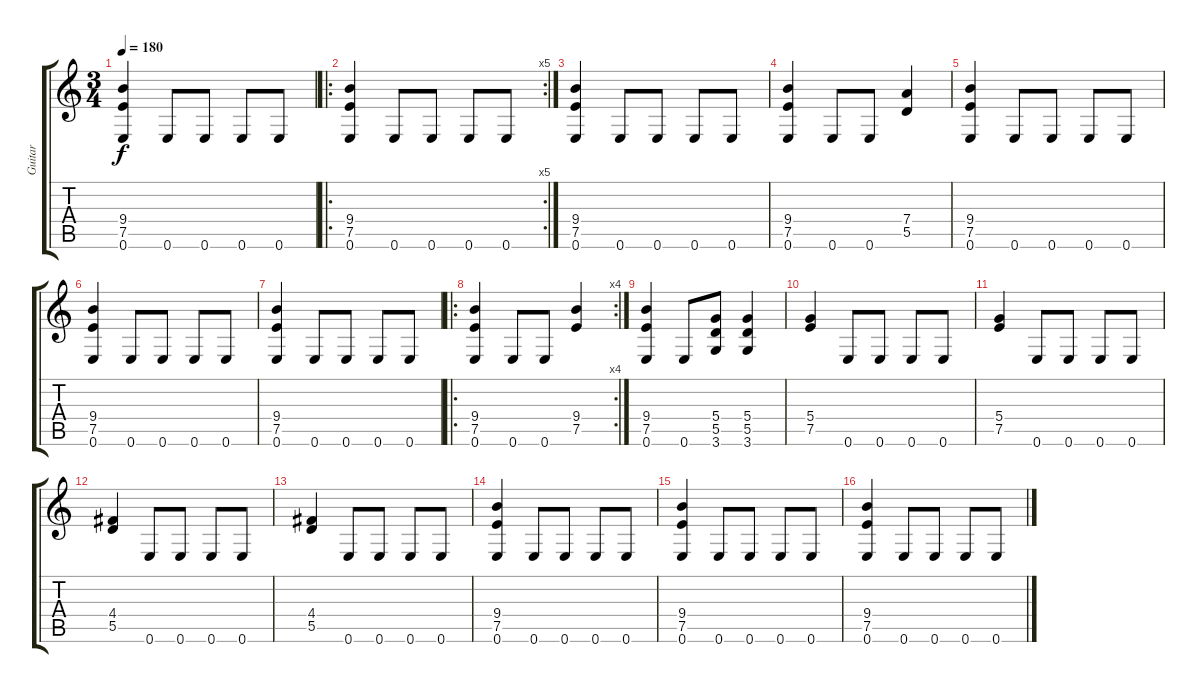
\track ("Guitar" "Guitar") {instrument overdrivenguitar}
\staff {score tabs}
\tuning (E4 B3 G3 D3 A2 E2) {hide}
\ts (3 4)
\tempo 180
\clef g2
\ks c
(9.4 7.5 0.6).4{dy f instrument overdrivenguitar} 0.6.8 0.6.8 0.6.8 0.6.8 |
\ro
\rc 5
(9.4 7.5 0.6).4 0.6.8 0.6.8 0.6.8 0.6.8 |
(9.4 7.5 0.6).4 0.6.8 0.6.8 0.6.8 0.6.8 |
(9.4 7.5 0.6).4 0.6.8 0.6.8 (7.4 5.5).4 |
(9.4 7.5 0.6).4 0.6.8 0.6.8 0.6.8 0.6.8 |
(9.4 7.5 0.6).4 0.6.8 0.6.8 0.6.8 0.6.8 |
(9.4 7.5 0.6).4 0.6.8 0.6.8 0.6.8 0.6.8 |
\ro
\rc 4
(9.4 7.5 0.6).4 0.6.8 0.6.8 (9.4 7.5).4 |
(9.4 7.5 0.6).4 0.6.8 (5.4 5.5 3.6).8 (5.4 5.5 3.6).4 |
(5.4 7.5).4 0.6.8 0.6.8 0.6.8 0.6.8 |
(5.4 7.5).4 0.6.8 0.6.8 0.6.8 0.6.8 |
(4.4 5.5).4 0.6.8 0.6.8 0.6.8 0.6.8 |
(4.4 5.5).4 0.6.8 0.6.8 0.6.8 0.6.8 |
(9.4 7.5 0.6).4 0.6.8 0.6.8 0.6.8 0.6.8 |
(9.4 7.5 0.6).4 0.6.8 0.6.8 0.6.8 0.6.8 |
(9.4 7.5 0.6).4 0.6.8 0.6.8 0.6.8 0.6.8
